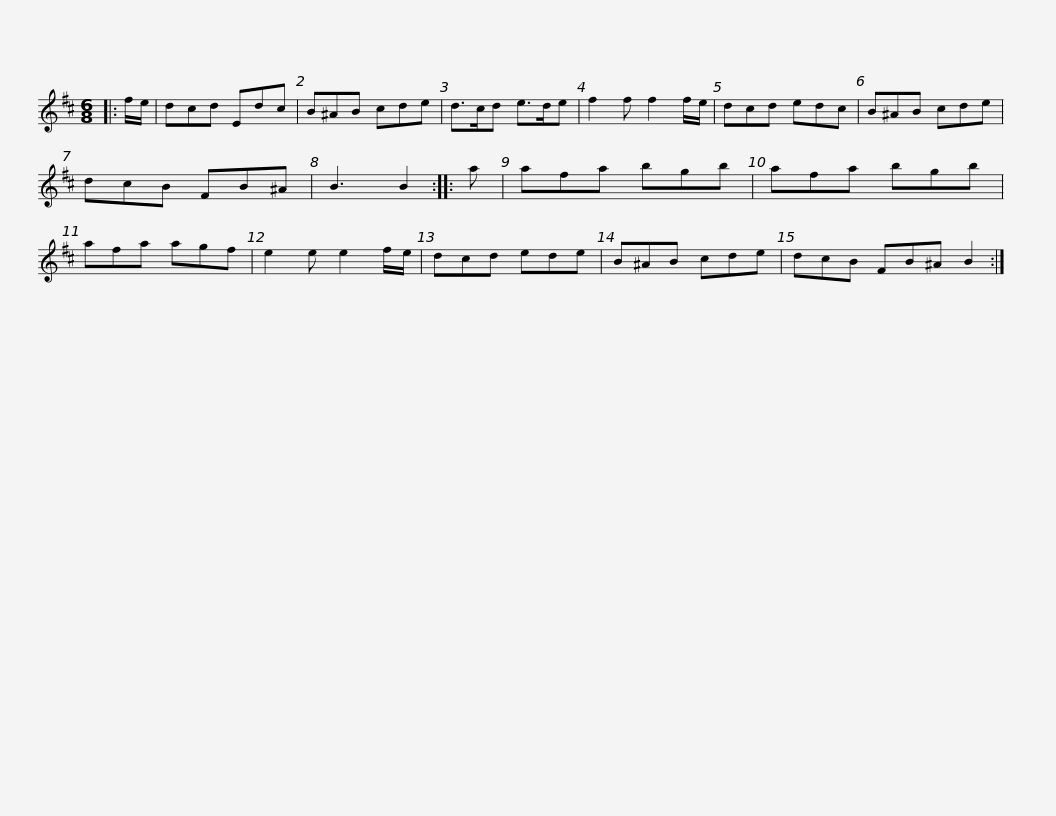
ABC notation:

X:1
L:1/8
M:6/8
I:linebreak $
K:Bmin
V:1 treble
V:1
|: f/e/ | dcd Edc | B^AB cde | d>cd e>de | f2 f f2 f/e/ | %5
 dcd edc | B^AB cde |$ dcB FB^A | B3 B2 :: a | %10
 afa bgb | afa bgb | afa agf | e2 e e2 f/e/ | dcd ede |$ %15
 B^AB cde | dcB FB^A B2 :| %17
